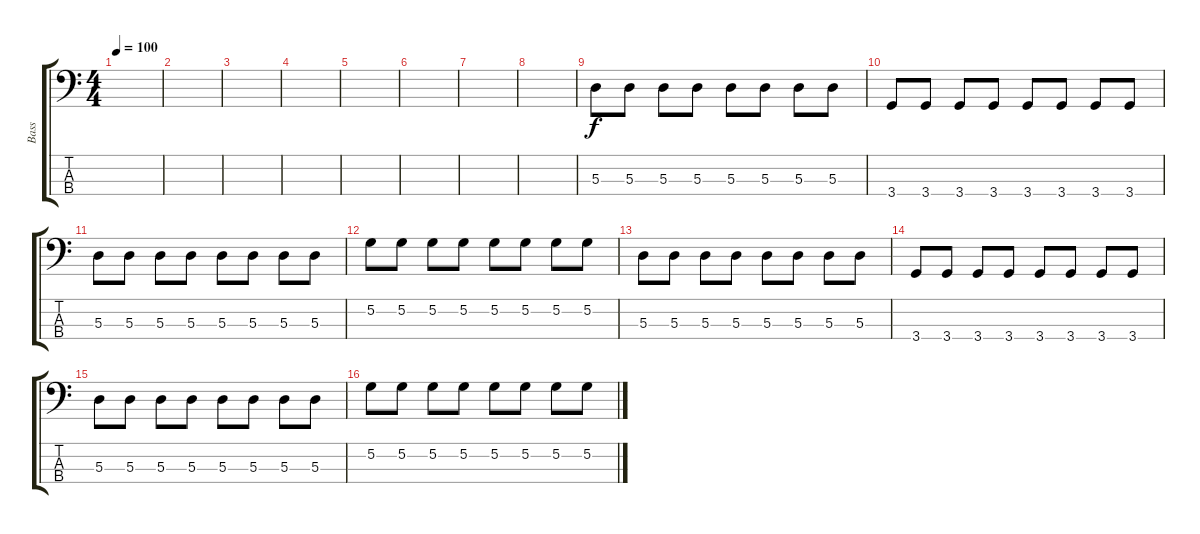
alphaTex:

\track ("Bass" "Bass") {instrument electricbassfinger}
\staff {score tabs}
\tuning (G2 D2 A1 E1) {hide}
\ts (4 4)
\tempo 100
\clef f4
\ks c
|
|
|
|
|
|
|
|
5.3.8 5.3.8 5.3.8 5.3.8 5.3.8 5.3.8 5.3.8 5.3.8 |
3.4.8 3.4.8 3.4.8 3.4.8 3.4.8 3.4.8 3.4.8 3.4.8 |
5.3.8 5.3.8 5.3.8 5.3.8 5.3.8 5.3.8 5.3.8 5.3.8 |
5.2.8 5.2.8 5.2.8 5.2.8 5.2.8 5.2.8 5.2.8 5.2.8 |
5.3.8 5.3.8 5.3.8 5.3.8 5.3.8 5.3.8 5.3.8 5.3.8 |
3.4.8 3.4.8 3.4.8 3.4.8 3.4.8 3.4.8 3.4.8 3.4.8 |
5.3.8 5.3.8 5.3.8 5.3.8 5.3.8 5.3.8 5.3.8 5.3.8 |
5.2.8 5.2.8 5.2.8 5.2.8 5.2.8 5.2.8 5.2.8 5.2.8
